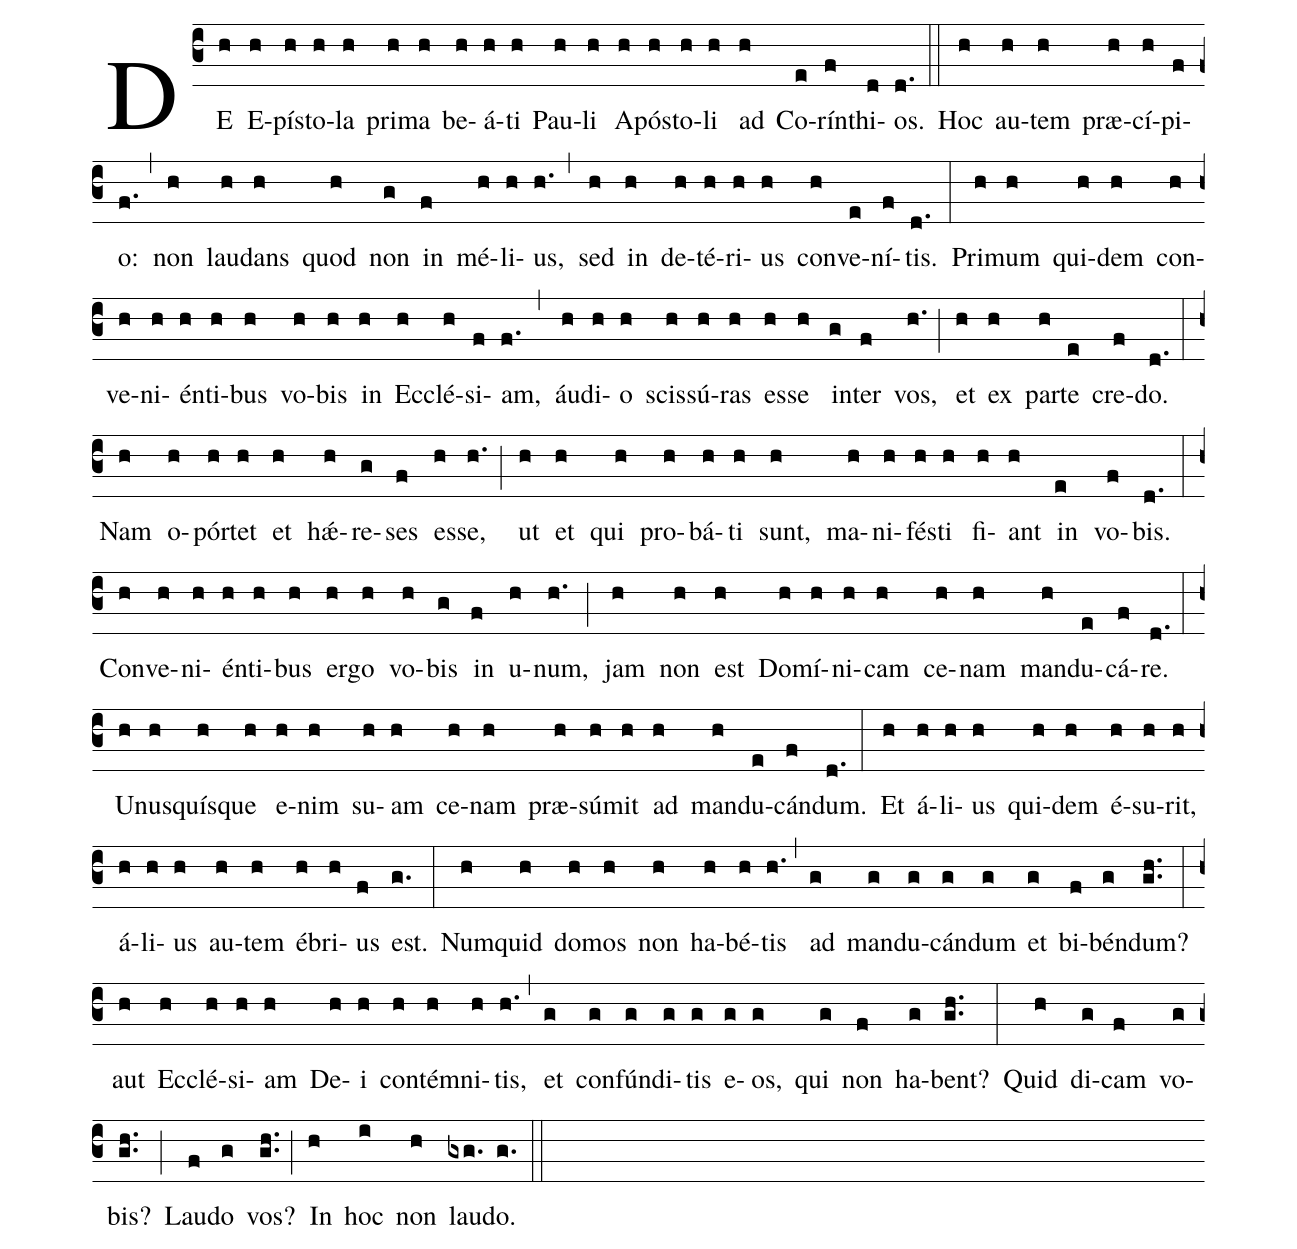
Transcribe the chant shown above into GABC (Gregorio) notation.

%%
(c3) DE(h) E(h)pís(h)to(h)la(h) pri(h)ma(h) be(h)á(h)ti(h) Pau(h)li(h) A(h)pós(h)to(h)li(h) ad(h) Co(e)rín(f)thi(d)os.(d.) (::)
Hoc(h) au(h)tem(h) præ(h)cí(h)pi(f)o:(f.) (,)
non(h) lau(h)dans(h) quod(h) non(g) in(f) mé(h)li(h)us,(h.) (,)
sed(h) in(h) de(h)té(h)ri(h)us(h) con(h)ve(e)ní(f)tis.(d.) (:)
Pri(h)mum(h) qui(h)dem(h) con(h)ve(h)ni(h)én(h)ti(h)bus(h) vo(h)bis(h) in(h) Ec(h)clé(h)si(f)am,(f.) (,)
áu(h)di(h)o(h) scis(h)sú(h)ras(h) es(h)se(h) in(g)ter(f) vos,(h.) (;)
et(h) ex(h) par(h)te(e) cre(f)do.(d.) (:)
Nam(h) o(h)pór(h)tet(h) et(h) hǽ(h)re(g)ses(f) es(h)se,(h.) (;)
ut(h) et(h) qui(h) pro(h)bá(h)ti(h) sunt,(h) ma(h)ni(h)fés(h)ti(h) fi(h)ant(h) in(e) vo(f)bis.(d.) (:)
Con(h)ve(h)ni(h)én(h)ti(h)bus(h) er(h)go(h) vo(h)bis(g) in(f) u(h)num,(h.) (;)
jam(h) non(h) est(h) Do(h)mí(h)ni(h)cam(h) ce(h)nam(h) man(h)du(e)cá(f)re.(d.) (:)
U(h)nus(h)quís(h)que(h) e(h)nim(h) su(h)am(h) ce(h)nam(h) præ(h)sú(h)mit(h) ad(h) man(h)du(e)cán(f)dum.(d.) (:)
Et(h) á(h)li(h)us(h) qui(h)dem(h) é(h)su(h)rit,(h) á(h)li(h)us(h) au(h)tem(h) é(h)bri(h)us(f) est.(g.) (:)
Num(h)quid(h) do(h)mos(h) non(h) ha(h)bé(h)tis(h.) (,)
ad(g) man(g)du(g)cán(g)dum(g) et(g) bi(f)bén(g)dum?(gh..) (:)
aut(h) Ec(h)clé(h)si(h)am(h) De(h)i(h) con(h)tém(h)ni(h)tis,(h.) (,)
et(g) con(g)fún(g)di(g)tis(g) e(g)os,(g) qui(g) non(f) ha(g)bent?(gh..) (:)
Quid(h) di(g)cam(f) vo(g)bis?(gh..) (;)
Lau(f)do(g) vos?(gh..) (;)
In(h) hoc(i) non(h) lau(gxg.)do.(g.) (::)
